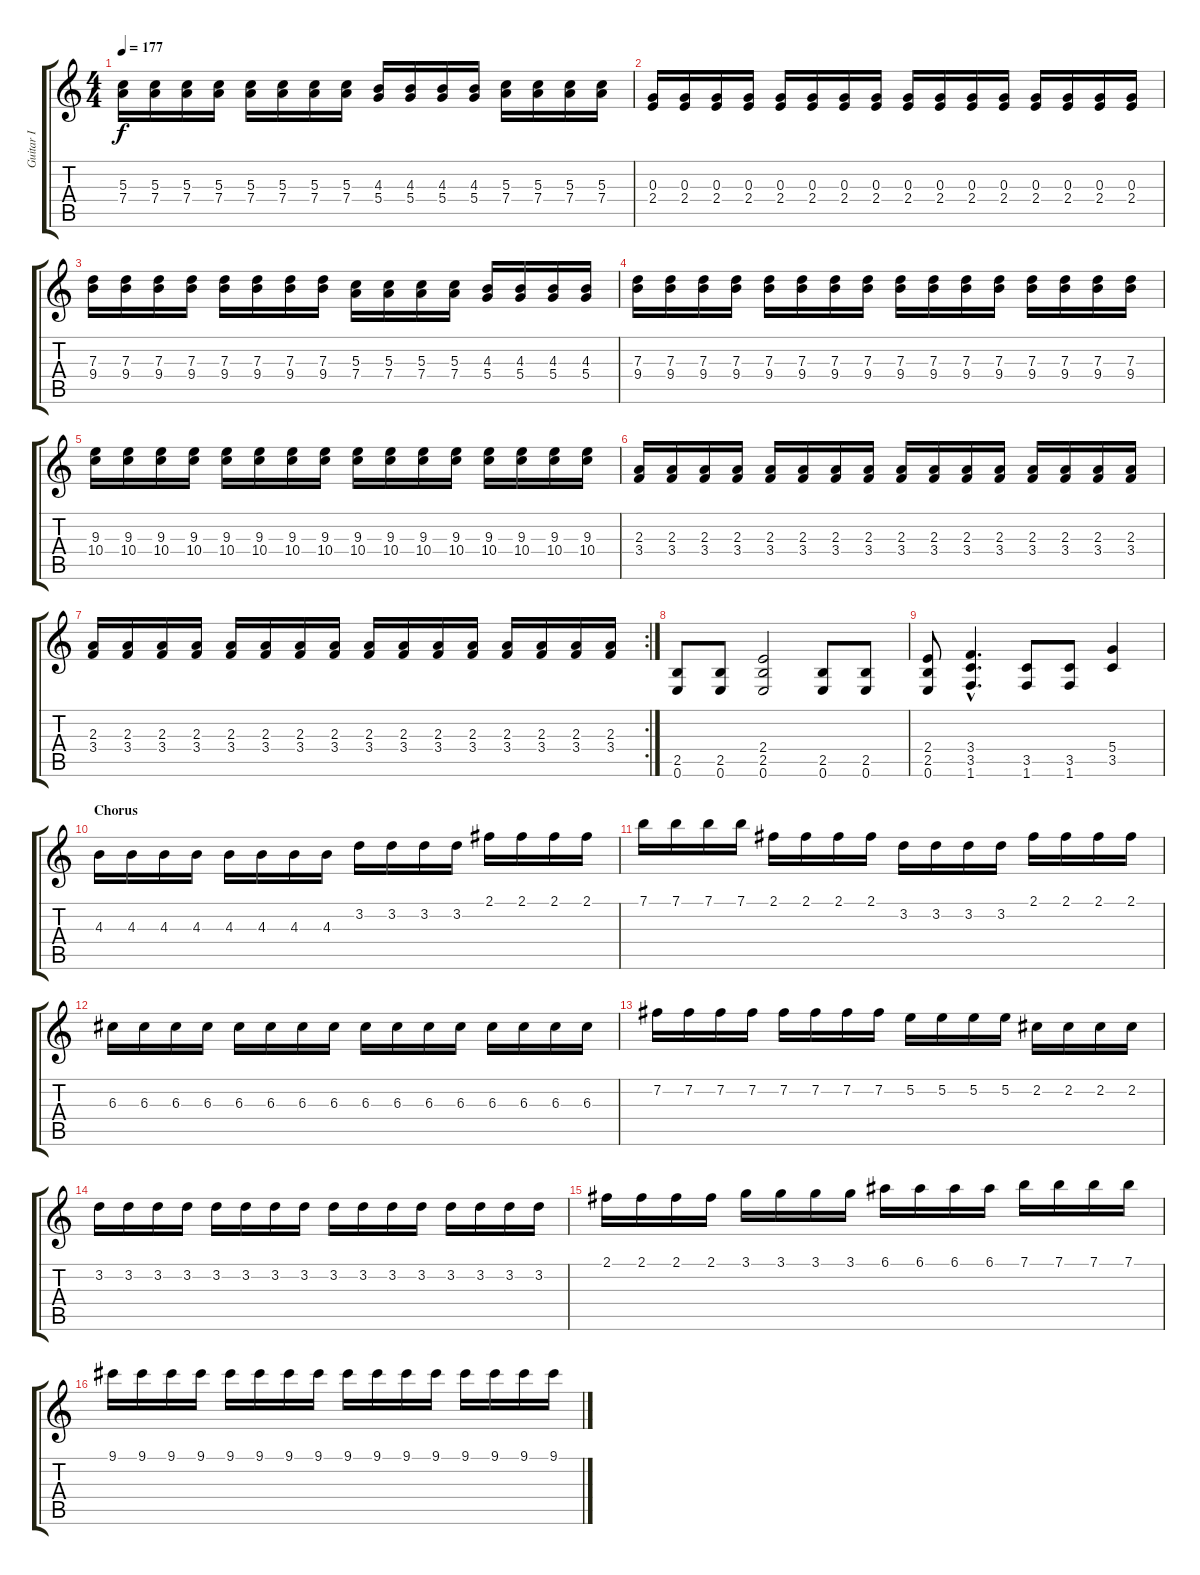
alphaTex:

\track ("Guitar I" "Guitar I") {instrument distortionguitar}
\staff {score tabs}
\tuning (E4 B3 G3 D3 A2 E2) {hide}
\ts (4 4)
\tempo 177
\clef g2
\ks c
(5.3 7.4).16{dy f} (5.3 7.4).16 (5.3 7.4).16 (5.3 7.4).16 (5.3 7.4).16 (5.3 7.4).16 (5.3 7.4).16 (5.3 7.4).16 (4.3 5.4).16 (4.3 5.4).16 (4.3 5.4).16 (4.3 5.4).16 (5.3 7.4).16 (5.3 7.4).16 (5.3 7.4).16 (5.3 7.4).16 |
(0.3 2.4).16 (0.3 2.4).16 (0.3 2.4).16 (0.3 2.4).16 (0.3 2.4).16 (0.3 2.4).16 (0.3 2.4).16 (0.3 2.4).16 (0.3 2.4).16 (0.3 2.4).16 (0.3 2.4).16 (0.3 2.4).16 (0.3 2.4).16 (0.3 2.4).16 (0.3 2.4).16 (0.3 2.4).16 |
(7.3 9.4).16 (7.3 9.4).16 (7.3 9.4).16 (7.3 9.4).16 (7.3 9.4).16 (7.3 9.4).16 (7.3 9.4).16 (7.3 9.4).16 (5.3 7.4).16 (5.3 7.4).16 (5.3 7.4).16 (5.3 7.4).16 (4.3 5.4).16 (4.3 5.4).16 (4.3 5.4).16 (4.3 5.4).16 |
(7.3 9.4).16 (7.3 9.4).16 (7.3 9.4).16 (7.3 9.4).16 (7.3 9.4).16 (7.3 9.4).16 (7.3 9.4).16 (7.3 9.4).16 (7.3 9.4).16 (7.3 9.4).16 (7.3 9.4).16 (7.3 9.4).16 (7.3 9.4).16 (7.3 9.4).16 (7.3 9.4).16 (7.3 9.4).16 |
(9.3 10.4).16 (9.3 10.4).16 (9.3 10.4).16 (9.3 10.4).16 (9.3 10.4).16 (9.3 10.4).16 (9.3 10.4).16 (9.3 10.4).16 (9.3 10.4).16 (9.3 10.4).16 (9.3 10.4).16 (9.3 10.4).16 (9.3 10.4).16 (9.3 10.4).16 (9.3 10.4).16 (9.3 10.4).16 |
(2.3 3.4).16 (2.3 3.4).16 (2.3 3.4).16 (2.3 3.4).16 (2.3 3.4).16 (2.3 3.4).16 (2.3 3.4).16 (2.3 3.4).16 (2.3 3.4).16 (2.3 3.4).16 (2.3 3.4).16 (2.3 3.4).16 (2.3 3.4).16 (2.3 3.4).16 (2.3 3.4).16 (2.3 3.4).16 |
\rc 2
(2.3 3.4).16 (2.3 3.4).16 (2.3 3.4).16 (2.3 3.4).16 (2.3 3.4).16 (2.3 3.4).16 (2.3 3.4).16 (2.3 3.4).16 (2.3 3.4).16 (2.3 3.4).16 (2.3 3.4).16 (2.3 3.4).16 (2.3 3.4).16 (2.3 3.4).16 (2.3 3.4).16 (2.3 3.4).16 |
(2.5 0.6).8 (2.5 0.6).8 (2.4 2.5 0.6).2 (2.5 0.6).8 (2.5 0.6).8 |
(2.4 2.5 0.6).8 (3.4{hac} 3.5{hac} 1.6{hac}).4{d} (3.5 1.6).8 (3.5 1.6).8 (5.4 3.5).4 |
\section ("" "Chorus")
4.3.16 4.3.16 4.3.16 4.3.16 4.3.16 4.3.16 4.3.16 4.3.16 3.2.16 3.2.16 3.2.16 3.2.16 2.1.16 2.1.16 2.1.16 2.1.16 |
7.1.16 7.1.16 7.1.16 7.1.16 2.1.16 2.1.16 2.1.16 2.1.16 3.2.16 3.2.16 3.2.16 3.2.16 2.1.16 2.1.16 2.1.16 2.1.16 |
6.3.16 6.3.16 6.3.16 6.3.16 6.3.16 6.3.16 6.3.16 6.3.16 6.3.16 6.3.16 6.3.16 6.3.16 6.3.16 6.3.16 6.3.16 6.3.16 |
7.2.16 7.2.16 7.2.16 7.2.16 7.2.16 7.2.16 7.2.16 7.2.16 5.2.16 5.2.16 5.2.16 5.2.16 2.2.16 2.2.16 2.2.16 2.2.16 |
3.2.16 3.2.16 3.2.16 3.2.16 3.2.16 3.2.16 3.2.16 3.2.16 3.2.16 3.2.16 3.2.16 3.2.16 3.2.16 3.2.16 3.2.16 3.2.16 |
2.1.16 2.1.16 2.1.16 2.1.16 3.1.16 3.1.16 3.1.16 3.1.16 6.1.16 6.1.16 6.1.16 6.1.16 7.1.16 7.1.16 7.1.16 7.1.16 |
9.1.16 9.1.16 9.1.16 9.1.16 9.1.16 9.1.16 9.1.16 9.1.16 9.1.16 9.1.16 9.1.16 9.1.16 9.1.16 9.1.16 9.1.16 9.1.16
